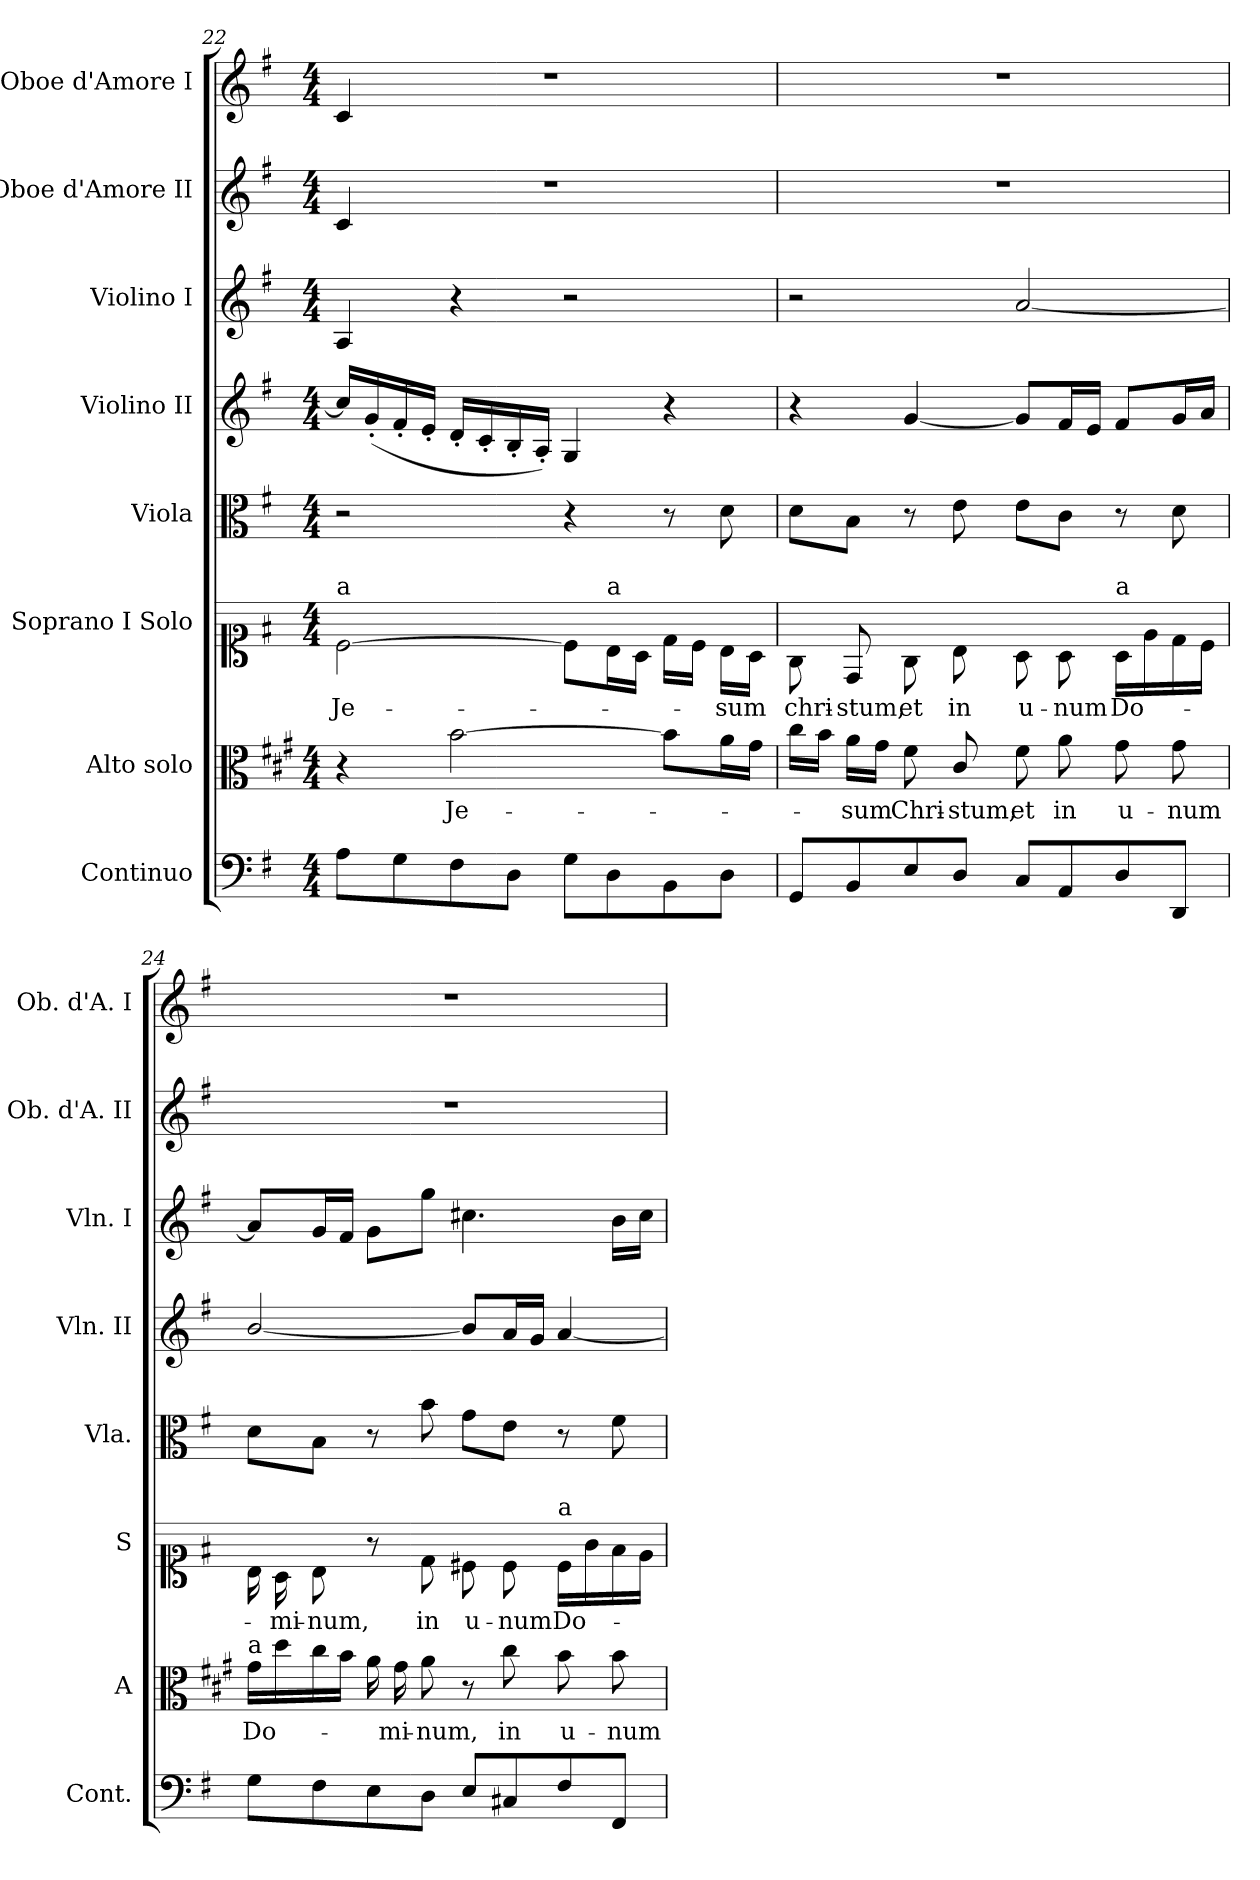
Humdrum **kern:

**kern	**kern	**text	**kern	**text	**kern	**kern	**kern	**kern	**kern
*part8	*part7	*part7	*part6	*part6	*part5	*part4	*part3	*part2	*part1
*staff8	*staff7	*staff7	*staff6	*staff6	*staff5	*staff4	*staff3	*staff2	*staff1
*I"Continuo	*I"Alto solo	*	*I"Soprano I Solo	*	*I"Viola	*I"Violino II	*I"Violino I	*I"Oboe d'Amore II	*I"Oboe d'Amore I
*I'Cont.	*I'A	*	*I'S	*	*I'Vla.	*I'Vln. II	*I'Vln. I	*I'Ob. d'A. II	*I'Ob. d'A. I
*clefF4	*clefC3	*	*clefC1	*	*clefC3	*clefG2	*clefG2	*clefG2	*clefG2
*	*ITrd1c2	*	*ITrd-7c-12	*	*	*	*	*	*
*k[f#]	*k[f#]	*	*k[f#]	*	*k[f#]	*k[f#]	*k[f#]	*k[f#]	*k[f#]
*M4/4	*M4/4	*	*M4/4	*	*M4/4	*M4/4	*M4/4	*M4/4	*M4/4
=22	=22	=22	=22	=22	=22	=22	=22	=22	=22
*	*	*	*	*	*	*	*	*^	*^
!	!	!	!LO:TX:a:t=a	!	!	!	!	!	!	!	!
8A\L	4r	.	[2cc\	Je-	2r	16cc/LL]	4A/	1r	4c/	1r	4c/
.	.	.	.	.	.	(16g'/	.	.	.	.	.
8G\	.	.	.	.	.	16f#'/	.	.	.	.	.
.	.	.	.	.	.	16e'/JJ	.	.	.	.	.
8F#\	[2a\	Je-	.	.	.	16d'/LL	4r	.	2.ryy	.	2.ryy
.	.	.	.	.	.	16c'/	.	.	.	.	.
8D\J	.	.	.	.	.	16B'/	.	.	.	.	.
.	.	.	.	.	.	16A'/JJ)	.	.	.	.	.
8G\L	.	.	8cc\L]	.	4r	4G/	2r	.	.	.	.
!	!	!	!LO:TX:a:t=a	!	!	!	!	!	!	!	!
8D\	.	.	16b\L	.	.	.	.	.	.	.	.
.	.	.	16a\JJ	.	.	.	.	.	.	.	.
8BB\	8a\L]	.	16dd\LL	.	8r	4r	.	.	.	.	.
.	.	.	16cc\JJ	.	.	.	.	.	.	.	.
8D\J	16g\L	.	16b\LL	-sum	8d\	.	.	.	.	.	.
.	16f#\JJ	.	16a\JJ	.	.	.	.	.	.	.	.
*	*	*	*	*	*	*	*	*v	*v	*	*
*	*	*	*	*	*	*	*	*	*v	*v
=23	=23	=23	=23	=23	=23	=23	=23	=23	=23
8GG/L	16b\LL	.	8g\	chri-	8d\L	4r	2r	1r	1r
.	16a\JJ	.	.	.	.	.	.	.	.
8BB/	16g\LL	-sum	8d/	-stum,	8B\J	.	.	.	.
.	16f#\JJ	.	.	.	.	.	.	.	.
8E/	8e\	Chri-	8g\	et	8r	[4g/	.	.	.
8D/J	8B/	-stum,	8b\	in	8e\	.	.	.	.
8C/L	8e\	et	8a\	u-	8e\L	8g/L]	[2a/	.	.
8AA/	8g\	in	8a\	-num	8c\J	16f#/L	.	.	.
.	.	.	.	.	.	16e/JJ	.	.	.
!	!	!	!LO:TX:a:t=a	!	!	!	!	!	!
8D/	8f#\	u-	16a\LL	Do-	8r	8f#/L	.	.	.
.	.	.	16ee\	.	.	.	.	.	.
8DD/J	8f#\	-num	16dd\	.	8d\	16g/L	.	.	.
.	.	.	16cc\JJ	.	.	16a/JJ	.	.	.
=24	=24	=24	=24	=24	=24	=24	=24	=24	=24
!	!LO:TX:a:t=a	!	!	!	!	!	!	!	!
8G\L	16f#\LL	Do-	16b\	.	8d\L	[2b/	8a/L]	1r	1r
.	16cc\	.	16a\	-mi-	.	.	.	.	.
8F#\	16b\	.	8b\	-num,	8B\J	.	16g/L	.	.
.	16a\JJ	.	.	.	.	.	16f#/JJ	.	.
8E\	16g\	.	8r	.	8r	.	8g\L	.	.
.	16f#\	-mi-	.	.	.	.	.	.	.
8D\J	8g\	-num,	8dd\	in	8b\	.	8gg\J	.	.
8E/L	8r	.	8cc#X\	u-	8g\L	8b/L]	4.cc#X\	.	.
8C#X/	8b\	in	8cc#\	-num	8e\J	16a/L	.	.	.
.	.	.	.	.	.	16g/JJ	.	.	.
!	!	!	!LO:TX:a:t=a	!	!	!	!	!	!
8F#/	8a\	u-	16cc#\LL	Do-	8r	[4a/	.	.	.
.	.	.	16gg\	.	.	.	.	.	.
8FF#/J	8a\	-num	16ff#\	.	8f#\	.	16b\LL	.	.
.	.	.	16ee\JJ	.	.	.	16cc#\JJ	.	.
=	=	=	=	=	=	=	=	=	=
*-	*-	*-	*-	*-	*-	*-	*-	*-	*-
